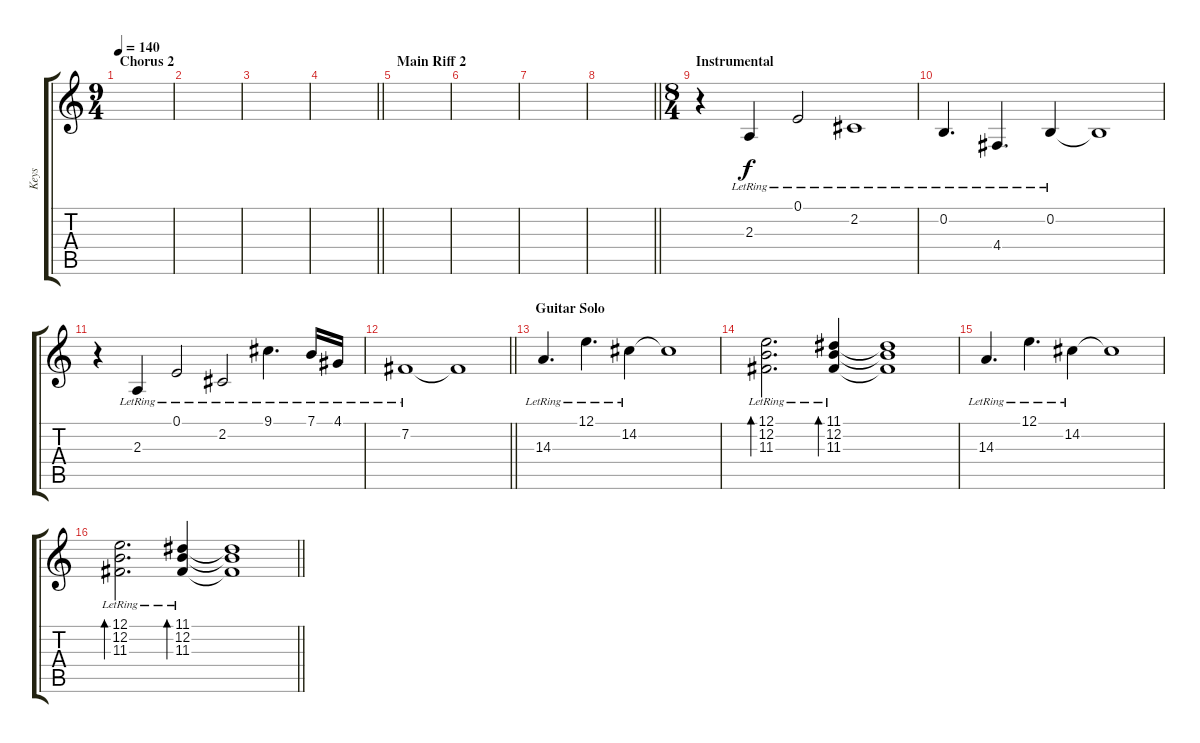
\track ("Keys" "Keys") {instrument electricpiano1}
\staff {score tabs}
\tuning (E4 B3 G3 D3 A2 E2) {hide}
\ts (9 4)
\section ("" "Chorus 2")
\tempo 140
\clef g2
\ks c
|
|
|
\barLineRight lightlight
|
\section ("" "Main Riff 2")
|
|
|
\barLineRight lightlight
|
\ts (8 4)
\section ("" "Instrumental")
r.4{volume 13} 2.3{lr}.4 0.1{lr}.2 2.2{lr}.1 |
0.2{lr}.4{d} 4.4{lr}.4{d} 0.2{lr}.4 0.2{t}.1 |
r.4 2.3{lr}.4 0.1{lr}.2 2.2{lr}.2 9.1{lr}.4{d} 7.1{lr}.16 4.1{lr}.16 |
\barLineRight lightlight
7.2{lr}.1 7.2{t}.1 |
\section ("" "Guitar Solo")
14.3{lr}.4{d volume 9} 12.1{lr}.4{d} 14.2{lr}.4 14.2{t}.1 |
(12.1{lr} 12.2{lr} 11.3{lr}).2{d bd 240} (11.1{lr} 12.2{lr} 11.3{lr}).4{bd 240} (11.1{t} 12.2{t} 11.3{t}).1 |
14.3{lr}.4{d} 12.1{lr}.4{d} 14.2{lr}.4 14.2{t}.1 |
\barLineRight lightlight
(12.1{lr} 12.2{lr} 11.3{lr}).2{d bd 240} (11.1{lr} 12.2{lr} 11.3{lr}).4{bd 240} (11.1{t} 12.2{t} 11.3{t}).1
